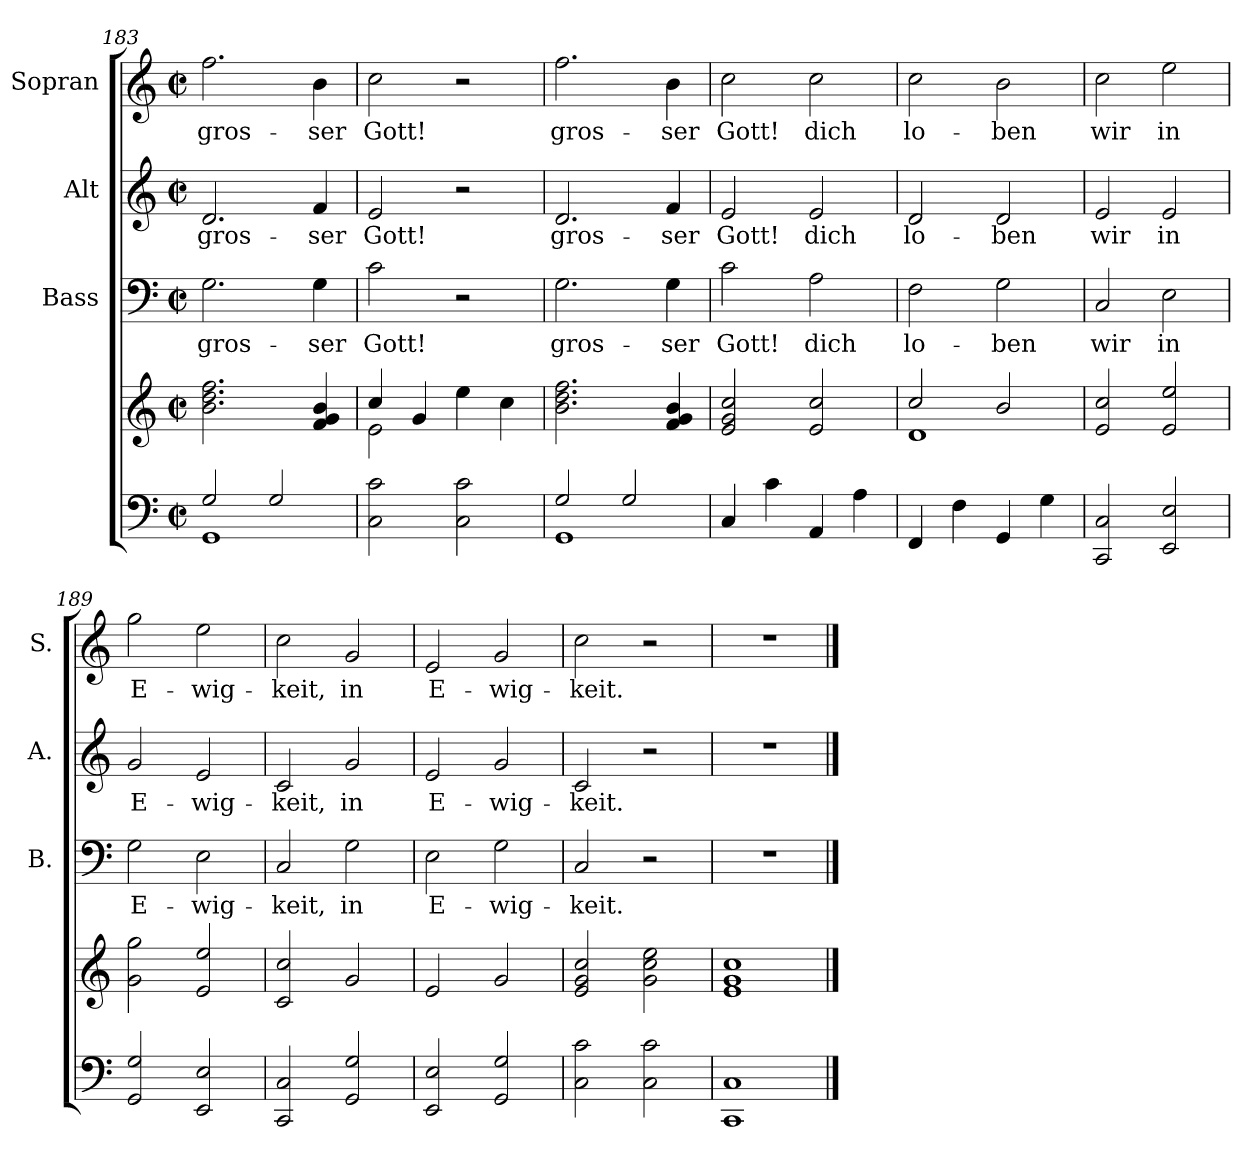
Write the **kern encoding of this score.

**kern	**kern	**kern	**text	**kern	**text	**kern	**text
*part4	*part4	*part3	*part3	*part2	*part2	*part1	*part1
*staff5	*staff4	*staff3	*staff3	*staff2	*staff2	*staff1	*staff1
*	*	*I"Bass	*	*I"Alt	*	*I"Sopran	*
*	*	*I'B.	*	*I'A.	*	*I'S.	*
*clefF4	*clefG2	*clefF4	*	*clefG2	*	*clefG2	*
*k[]	*k[]	*k[]	*	*k[]	*	*k[]	*
*C:	*C:	*C:	*	*C:	*	*C:	*
*M2/2	*M2/2	*M2/2	*	*M2/2	*	*M2/2	*
*met(c|)	*met(c|)	*met(c|)	*	*met(c|)	*	*met(c|)	*
=183	=183	=183	=183	=183	=183	=183	=183
*^	*	*	*	*	*	*	*
!	!	!	!	!LO:LY:b	!	!LO:LY:b	!	!LO:LY:b
2G/	1GG	2.b\ 2.dd\ 2.ff\	2.G\	gros-	2.d/	gros-	2.ff\	gros-
2G/	.	.	.	.	.	.	.	.
!	!	!	!	!LO:LY:b	!	!LO:LY:b	!	!LO:LY:b
.	.	4f/ 4g/ 4b/	4G\	-ser	4f/	-ser	4b\	-ser
*v	*v	*	*	*	*	*	*	*
=184	=184	=184	=184	=184	=184	=184	=184
*	*^	*	*	*	*	*	*
!	!	!	!	!LO:LY:b	!	!LO:LY:b	!	!LO:LY:b
2C\ 2c\	4cc/	2e\	2c\	Gott!	2e/	Gott!	2cc\	Gott!
.	4g/	.	.	.	.	.	.	.
2C\ 2c\	4ee\	2ryy	2r	.	2r	.	2r	.
.	4cc\	.	.	.	.	.	.	.
*	*v	*v	*	*	*	*	*	*
=185	=185	=185	=185	=185	=185	=185	=185
*^	*	*	*	*	*	*	*
!	!	!	!	!LO:LY:b	!	!LO:LY:b	!	!LO:LY:b
2G/	1GG	2.b\ 2.dd\ 2.ff\	2.G\	gros-	2.d/	gros-	2.ff\	gros-
2G/	.	.	.	.	.	.	.	.
!	!	!	!	!LO:LY:b	!	!LO:LY:b	!	!LO:LY:b
.	.	4f/ 4g/ 4b/	4G\	-ser	4f/	-ser	4b\	-ser
*v	*v	*	*	*	*	*	*	*
!!LO:LB:g=z
=186	=186	=186	=186	=186	=186	=186	=186
!	!	!	!LO:LY:b	!	!LO:LY:b	!	!LO:LY:b
4C/	2e/ 2g/ 2cc/	2c\	Gott!	2e/	Gott!	2cc\	Gott!
4c\	.	.	.	.	.	.	.
!	!	!	!LO:LY:b	!	!LO:LY:b	!	!LO:LY:b
4AA/	2e/ 2cc/	2A\	dich	2e/	dich	2cc\	dich
4A\	.	.	.	.	.	.	.
=187	=187	=187	=187	=187	=187	=187	=187
*	*^	*	*	*	*	*	*
!	!	!	!	!LO:LY:b	!	!LO:LY:b	!	!LO:LY:b
4FF/	2cc/	1d	2F\	lo-	2d/	lo-	2cc\	lo-
4F\	.	.	.	.	.	.	.	.
!	!	!	!	!LO:LY:b	!	!LO:LY:b	!	!LO:LY:b
4GG/	2b/	.	2G\	-ben	2d/	-ben	2b\	-ben
4G\	.	.	.	.	.	.	.	.
*	*v	*v	*	*	*	*	*	*
=188	=188	=188	=188	=188	=188	=188	=188
!	!	!	!LO:LY:b	!	!LO:LY:b	!	!LO:LY:b
2CC/ 2C/	2e/ 2cc/	2C/	wir	2e/	wir	2cc\	wir
!	!	!	!LO:LY:b	!	!LO:LY:b	!	!LO:LY:b
2EE/ 2E/	2e/ 2ee/	2E\	in	2e/	in	2ee\	in
=189	=189	=189	=189	=189	=189	=189	=189
!	!	!	!LO:LY:b	!	!LO:LY:b	!	!LO:LY:b
2GG/ 2G/	2g\ 2gg\	2G\	E-	2g/	E-	2gg\	E-
!	!	!	!LO:LY:b	!	!LO:LY:b	!	!LO:LY:b
2EE/ 2E/	2e/ 2ee/	2E\	-wig-	2e/	-wig-	2ee\	-wig-
=190	=190	=190	=190	=190	=190	=190	=190
!	!	!	!LO:LY:b	!	!LO:LY:b	!	!LO:LY:b
2CC/ 2C/	2c/ 2cc/	2C/	-keit,	2c/	-keit,	2cc\	-keit,
!	!	!	!LO:LY:b	!	!LO:LY:b	!	!LO:LY:b
2GG/ 2G/	2g/	2G\	in	2g/	in	2g/	in
=191	=191	=191	=191	=191	=191	=191	=191
!	!	!	!LO:LY:b	!	!LO:LY:b	!	!LO:LY:b
2EE/ 2E/	2e/	2E\	E-	2e/	E-	2e/	E-
!	!	!	!LO:LY:b	!	!LO:LY:b	!	!LO:LY:b
2GG/ 2G/	2g/	2G\	-wig-	2g/	-wig-	2g/	-wig-
=192	=192	=192	=192	=192	=192	=192	=192
!	!	!	!LO:LY:b	!	!LO:LY:b	!	!LO:LY:b
2C\ 2c\	2e/ 2g/ 2cc/	2C/	-keit.	2c/	-keit.	2cc\	-keit.
2C\ 2c\	2g\ 2cc\ 2ee\	2r	.	2r	.	2r	.
=193	=193	=193	=193	=193	=193	=193	=193
1CC 1C	1e 1g 1cc	1r	.	1r	.	1r	.
==	==	==	==	==	==	==	==
*-	*-	*-	*-	*-	*-	*-	*-
